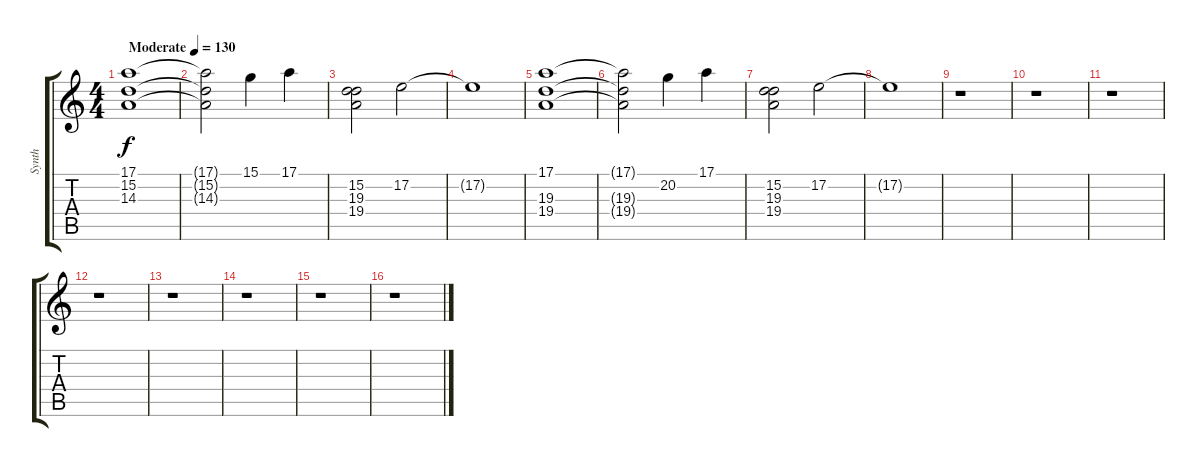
\track ("Synth" "Synth") {instrument pad1newage}
\staff {score tabs}
\tuning (E4 B3 G3 D3 A2 E2) {hide}
\ts (4 4)
\tempo (130 "Moderate")
\clef g2
\ks c
(17.1 15.2 14.3).1{dy f instrument pad1newage} |
(17.1{t} 15.2{t} 14.3{t}).2 15.1.4 17.1.4 |
(15.2 19.3 19.4).2 17.2.2 |
17.2{t}.1 |
(17.1 19.3 19.4).1 |
(17.1{t} 19.3{t} 19.4{t}).2 20.2.4 17.1.4 |
(15.2 19.3 19.4).2 17.2.2 |
17.2{t}.1 |
r.1 |
r.1 |
r.1 |
r.1 |
r.1 |
r.1 |
r.1 |
r.1
